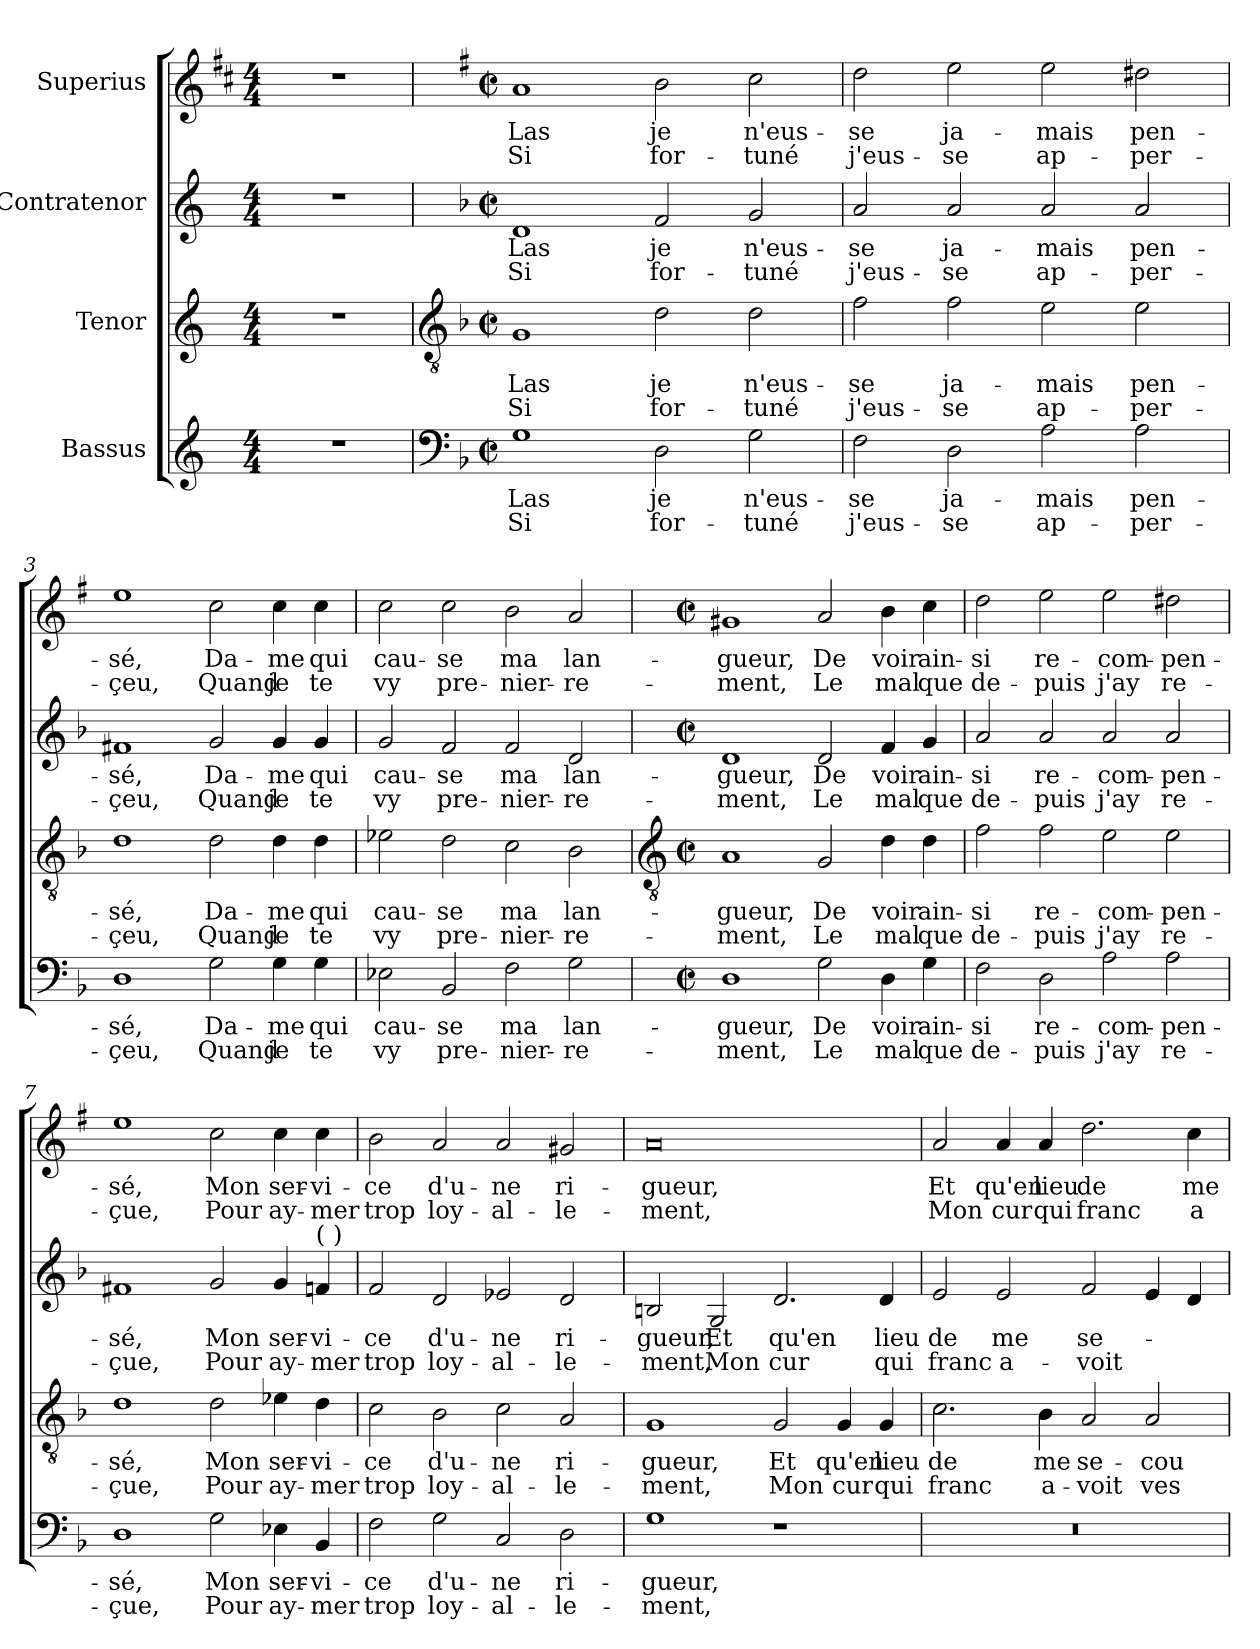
**kern	**text	**text	**kern	**text	**text	**kern	**text	**text	**kern	**text	**text
*part4	*part4	*part4	*part3	*part3	*part3	*part2	*part2	*part2	*part1	*part1	*part1
*staff4	*staff4	*staff4	*staff3	*staff3	*staff3	*staff2	*staff2	*staff2	*staff1	*staff1	*staff1
*I"Bassus	*	*	*I"Tenor	*	*	*I"Contratenor	*	*	*I"Superius	*	*
*clefG2	*	*	*clefG2	*	*	*clefG2	*	*	*clefG2	*	*
*	*	*	*	*	*	*	*	*	*ITrd1c2	*	*
*k[]	*	*	*k[]	*	*	*k[]	*	*	*k[]	*	*
*C:	*	*	*C:	*	*	*C:	*	*	*C:	*	*
*M4/4	*	*	*M4/4	*	*	*M4/4	*	*	*M4/4	*	*
=	=	=	=	=	=	=	=	=	=	=	=
1r	.	.	1r	.	.	1r	.	.	1r	.	.
!!LO:LB:g=z
=1	=1	=1	=1	=1	=1	=1	=1	=1	=1	=1	=1
*clefF4	*	*	*clefGv2	*	*	*	*	*	*	*	*
*k[b-]	*	*	*k[b-]	*	*	*k[b-]	*	*	*k[b-]	*	*
*F:	*	*	*F:	*	*	*F:	*	*	*F:	*	*
*M4/2	*	*	*M4/2	*	*	*M4/2	*	*	*M4/2	*	*
*met(c|)	*	*	*met(c|)	*	*	*met(c|)	*	*	*met(c|)	*	*
!	!LO:LY:b	!LO:LY:b	!	!LO:LY:b	!LO:LY:b	!	!LO:LY:b	!LO:LY:b	!	!LO:LY:b	!LO:LY:b
1G	Las	Si	1G	Las	Si	1d	Las	Si	1g	Las	Si
!	!LO:LY:b	!LO:LY:b	!	!LO:LY:b	!LO:LY:b	!	!LO:LY:b	!LO:LY:b	!	!LO:LY:b	!LO:LY:b
2D	je	for-	2d	je	for-	2f	je	for-	2a	je	for-
!	!LO:LY:b	!LO:LY:b	!	!LO:LY:b	!LO:LY:b	!	!LO:LY:b	!LO:LY:b	!	!LO:LY:b	!LO:LY:b
2G	-n'eus-	-tuné	2d	-n'eus-	-tuné	2g	-n'eus-	-tuné	2b-	-n'eus-	-tuné
=2	=2	=2	=2	=2	=2	=2	=2	=2	=2	=2	=2
!	!LO:LY:b	!LO:LY:b	!	!LO:LY:b	!LO:LY:b	!	!LO:LY:b	!LO:LY:b	!	!LO:LY:b	!LO:LY:b
2F	se	j'eus-	2f	se	j'eus-	2a	se	j'eus-	2cc	se	j'eus-
!	!LO:LY:b	!LO:LY:b	!	!LO:LY:b	!LO:LY:b	!	!LO:LY:b	!LO:LY:b	!	!LO:LY:b	!LO:LY:b
2D	-ja-	-se	2f	-ja-	-se	2a	-ja-	-se	2dd	-ja-	-se
!	!LO:LY:b	!LO:LY:b	!	!LO:LY:b	!LO:LY:b	!	!LO:LY:b	!LO:LY:b	!	!LO:LY:b	!LO:LY:b
2A	mais	ap-	2e	mais	ap-	2a	mais	ap-	2dd	mais	ap-
!	!LO:LY:b	!LO:LY:b	!	!LO:LY:b	!LO:LY:b	!	!LO:LY:b	!LO:LY:b	!	!LO:LY:b	!LO:LY:b
2A	-pen-	-per-	2e	-pen-	-per-	2a	-pen-	-per-	2cc#	-pen-	-per-
=3	=3	=3	=3	=3	=3	=3	=3	=3	=3	=3	=3
!	!LO:LY:b	!LO:LY:b	!	!LO:LY:b	!LO:LY:b	!	!LO:LY:b	!LO:LY:b	!	!LO:LY:b	!LO:LY:b
1D	-sé,	çeu,	1d	-sé,	çeu,	1f#X	-sé,	çeu,	1dd	-sé,	çeu,
!	!LO:LY:b	!LO:LY:b	!	!LO:LY:b	!LO:LY:b	!	!LO:LY:b	!LO:LY:b	!	!LO:LY:b	!LO:LY:b
2G	Da-	-Quand	2d	Da-	-Quand	2g	Da-	-Quand	2b-	Da-	-Quand
!	!LO:LY:b	!LO:LY:b	!	!LO:LY:b	!LO:LY:b	!	!LO:LY:b	!LO:LY:b	!	!LO:LY:b	!LO:LY:b
4G	me	je	4d	me	je	4g	me	je	4b-	me	je
!	!LO:LY:b	!LO:LY:b	!	!LO:LY:b	!LO:LY:b	!	!LO:LY:b	!LO:LY:b	!	!LO:LY:b	!LO:LY:b
4G	qui	te	4d	qui	te	4g	qui	te	4b-	qui	te
=4	=4	=4	=4	=4	=4	=4	=4	=4	=4	=4	=4
!	!LO:LY:b	!LO:LY:b	!	!LO:LY:b	!LO:LY:b	!	!LO:LY:b	!LO:LY:b	!	!LO:LY:b	!LO:LY:b
2E-X	cau-	-vy	2e-X	cau-	-vy	2g	cau-	-vy	2b-	cau-	-vy
!	!LO:LY:b	!LO:LY:b	!	!LO:LY:b	!LO:LY:b	!	!LO:LY:b	!LO:LY:b	!	!LO:LY:b	!LO:LY:b
2BB-	se	pre-	2d	se	pre-	2f	se	pre-	2b-	se	pre-
!	!LO:LY:b	!LO:LY:b	!	!LO:LY:b	!LO:LY:b	!	!LO:LY:b	!LO:LY:b	!	!LO:LY:b	!LO:LY:b
2F	-ma	nier-	2c	-ma	nier-	2f	-ma	nier-	2a	-ma	nier-
!	!LO:LY:b	!LO:LY:b	!	!LO:LY:b	!LO:LY:b	!	!LO:LY:b	!LO:LY:b	!	!LO:LY:b	!LO:LY:b
2G	-lan-	-re-	2B-	-lan-	-re-	2d	-lan-	-re-	2g	-lan-	-re-
!!LO:LB:g=z
=5	=5	=5	=5	=5	=5	=5	=5	=5	=5	=5	=5
*	*	*	*clefGv2	*	*	*	*	*	*	*	*
*M4/2	*	*	*M4/2	*	*	*M4/2	*	*	*M4/2	*	*
*met(c|)	*	*	*met(c|)	*	*	*met(c|)	*	*	*met(c|)	*	*
!	!LO:LY:b	!LO:LY:b	!	!LO:LY:b	!LO:LY:b	!	!LO:LY:b	!LO:LY:b	!	!LO:LY:b	!LO:LY:b
1D	-gueur,	ment,	1A	-gueur,	ment,	1d	-gueur,	ment,	1f#X	-gueur,	ment,
!	!LO:LY:b	!LO:LY:b	!	!LO:LY:b	!LO:LY:b	!	!LO:LY:b	!LO:LY:b	!	!LO:LY:b	!LO:LY:b
2G	De	Le	2G	De	Le	2d	De	Le	2g	De	Le
!	!LO:LY:b	!LO:LY:b	!	!LO:LY:b	!LO:LY:b	!	!LO:LY:b	!LO:LY:b	!	!LO:LY:b	!LO:LY:b
4D	voir	mal	4d	voir	mal	4f	voir	mal	4a	voir	mal
!	!LO:LY:b	!LO:LY:b	!	!LO:LY:b	!LO:LY:b	!	!LO:LY:b	!LO:LY:b	!	!LO:LY:b	!LO:LY:b
4G	ain-	-que	4d	ain-	-que	4g	ain-	-que	4b-	ain-	-que
=6	=6	=6	=6	=6	=6	=6	=6	=6	=6	=6	=6
!	!LO:LY:b	!LO:LY:b	!	!LO:LY:b	!LO:LY:b	!	!LO:LY:b	!LO:LY:b	!	!LO:LY:b	!LO:LY:b
2F	si	de-	2f	si	de-	2a	si	de-	2cc	si	de-
!	!LO:LY:b	!LO:LY:b	!	!LO:LY:b	!LO:LY:b	!	!LO:LY:b	!LO:LY:b	!	!LO:LY:b	!LO:LY:b
2D	-re-	-puis	2f	-re-	-puis	2a	-re-	-puis	2dd	-re-	-puis
!	!LO:LY:b	!LO:LY:b	!	!LO:LY:b	!LO:LY:b	!	!LO:LY:b	!LO:LY:b	!	!LO:LY:b	!LO:LY:b
2A	com-	-j'ay	2e	com-	-j'ay	2a	com-	-j'ay	2dd	com-	-j'ay
!	!LO:LY:b	!LO:LY:b	!	!LO:LY:b	!LO:LY:b	!	!LO:LY:b	!LO:LY:b	!	!LO:LY:b	!LO:LY:b
2A	pen-	-re-	2e	pen-	-re-	2a	pen-	-re-	2cc#	pen-	-re-
=7	=7	=7	=7	=7	=7	=7	=7	=7	=7	=7	=7
!	!LO:LY:b	!LO:LY:b	!	!LO:LY:b	!LO:LY:b	!	!LO:LY:b	!LO:LY:b	!	!LO:LY:b	!LO:LY:b
1D	-sé,	çue,	1d	-sé,	çue,	1f#X	-sé,	çue,	1dd	-sé,	çue,
!	!LO:LY:b	!LO:LY:b	!	!LO:LY:b	!LO:LY:b	!	!LO:LY:b	!LO:LY:b	!	!LO:LY:b	!LO:LY:b
2G	Mon	Pour	2d	Mon	Pour	2g	Mon	Pour	2b-	Mon	Pour
!	!LO:LY:b	!LO:LY:b	!	!LO:LY:b	!LO:LY:b	!	!LO:LY:b	!LO:LY:b	!	!LO:LY:b	!LO:LY:b
4E-X	ser-	-ay-	4e-X	ser-	-ay-	4g	ser-	-ay-	4b-	ser-	-ay-
!	!	!	!	!	!	!LO:TX:a:t=(  )	!	!	!	!	!
!	!LO:LY:b	!LO:LY:b	!	!LO:LY:b	!LO:LY:b	!	!LO:LY:b	!LO:LY:b	!	!LO:LY:b	!LO:LY:b
4BB-	-vi-	-mer	4d	-vi-	-mer	4f	-vi-	-mer	4b-	-vi-	-mer
=8	=8	=8	=8	=8	=8	=8	=8	=8	=8	=8	=8
!	!LO:LY:b	!LO:LY:b	!	!LO:LY:b	!LO:LY:b	!	!LO:LY:b	!LO:LY:b	!	!LO:LY:b	!LO:LY:b
2F	ce	trop	2c	ce	trop	2f	ce	trop	2a	ce	trop
!	!LO:LY:b	!LO:LY:b	!	!LO:LY:b	!LO:LY:b	!	!LO:LY:b	!LO:LY:b	!	!LO:LY:b	!LO:LY:b
2G	d'u-	-loy-	2B-	d'u-	-loy-	2d	d'u-	-loy-	2g	d'u-	-loy-
!	!LO:LY:b	!LO:LY:b	!	!LO:LY:b	!LO:LY:b	!	!LO:LY:b	!LO:LY:b	!	!LO:LY:b	!LO:LY:b
2C	-ne	al-	2c	-ne	al-	2e-X	-ne	al-	2g	-ne	al-
!	!LO:LY:b	!LO:LY:b	!	!LO:LY:b	!LO:LY:b	!	!LO:LY:b	!LO:LY:b	!	!LO:LY:b	!LO:LY:b
2D	-ri-	-le-	2A	-ri-	-le-	2d	-ri-	-le-	2f#X	-ri-	-le-
=9	=9	=9	=9	=9	=9	=9	=9	=9	=9	=9	=9
!	!LO:LY:b	!LO:LY:b	!	!LO:LY:b	!LO:LY:b	!	!LO:LY:b	!LO:LY:b	!	!LO:LY:b	!LO:LY:b
1G	-gueur,	ment,	1G	-gueur,	ment,	2Bn	-gueur,	ment,	0g	-gueur,	ment,
!	!	!	!	!	!	!	!LO:LY:b	!LO:LY:b	!	!	!
.	.	.	.	.	.	2G	Et	Mon	.	.	.
!	!	!	!	!LO:LY:b	!LO:LY:b	!	!LO:LY:b	!LO:LY:b	!	!	!
1r	.	.	2G	Et	Mon	2.d	qu'en	cur	.	.	.
!	!	!	!	!LO:LY:b	!LO:LY:b	!	!	!	!	!	!
.	.	.	4G	qu'en	cur	.	.	.	.	.	.
!	!	!	!	!LO:LY:b	!LO:LY:b	!	!LO:LY:b	!LO:LY:b	!	!	!
.	.	.	4G	lieu	qui	4d	lieu	qui	.	.	.
=10	=10	=10	=10	=10	=10	=10	=10	=10	=10	=10	=10
!	!	!	!	!LO:LY:b	!LO:LY:b	!	!LO:LY:b	!LO:LY:b	!	!LO:LY:b	!LO:LY:b
0r	.	.	2.c	de	franc	2e	de	franc	2g	Et	Mon
!	!	!	!	!	!	!	!LO:LY:b	!LO:LY:b	!	!LO:LY:b	!LO:LY:b
.	.	.	.	.	.	2e	me	a-	4g	qu'en	cur
!	!	!	!	!LO:LY:b	!LO:LY:b	!	!	!	!	!LO:LY:b	!LO:LY:b
.	.	.	4B-	me	a-	.	.	.	4g	lieu	qui
!	!	!	!	!LO:LY:b	!LO:LY:b	!	!LO:LY:b	!LO:LY:b	!	!LO:LY:b	!LO:LY:b
.	.	.	2A	-se-	-voit	2f	-se-	-voit	2.cc	de	franc
!	!	!	!	!LO:LY:b	!LO:LY:b	!	!	!	!	!	!
.	.	.	2A	cou-	-ves-	4e	.	.	.	.	.
!	!	!	!	!	!	!	!	!	!	!LO:LY:b	!LO:LY:b
.	.	.	.	.	.	4d	.	.	4b-	me	a-
=	=	=	=	=	=	=	=	=	=	=	=
*-	*-	*-	*-	*-	*-	*-	*-	*-	*-	*-	*-
